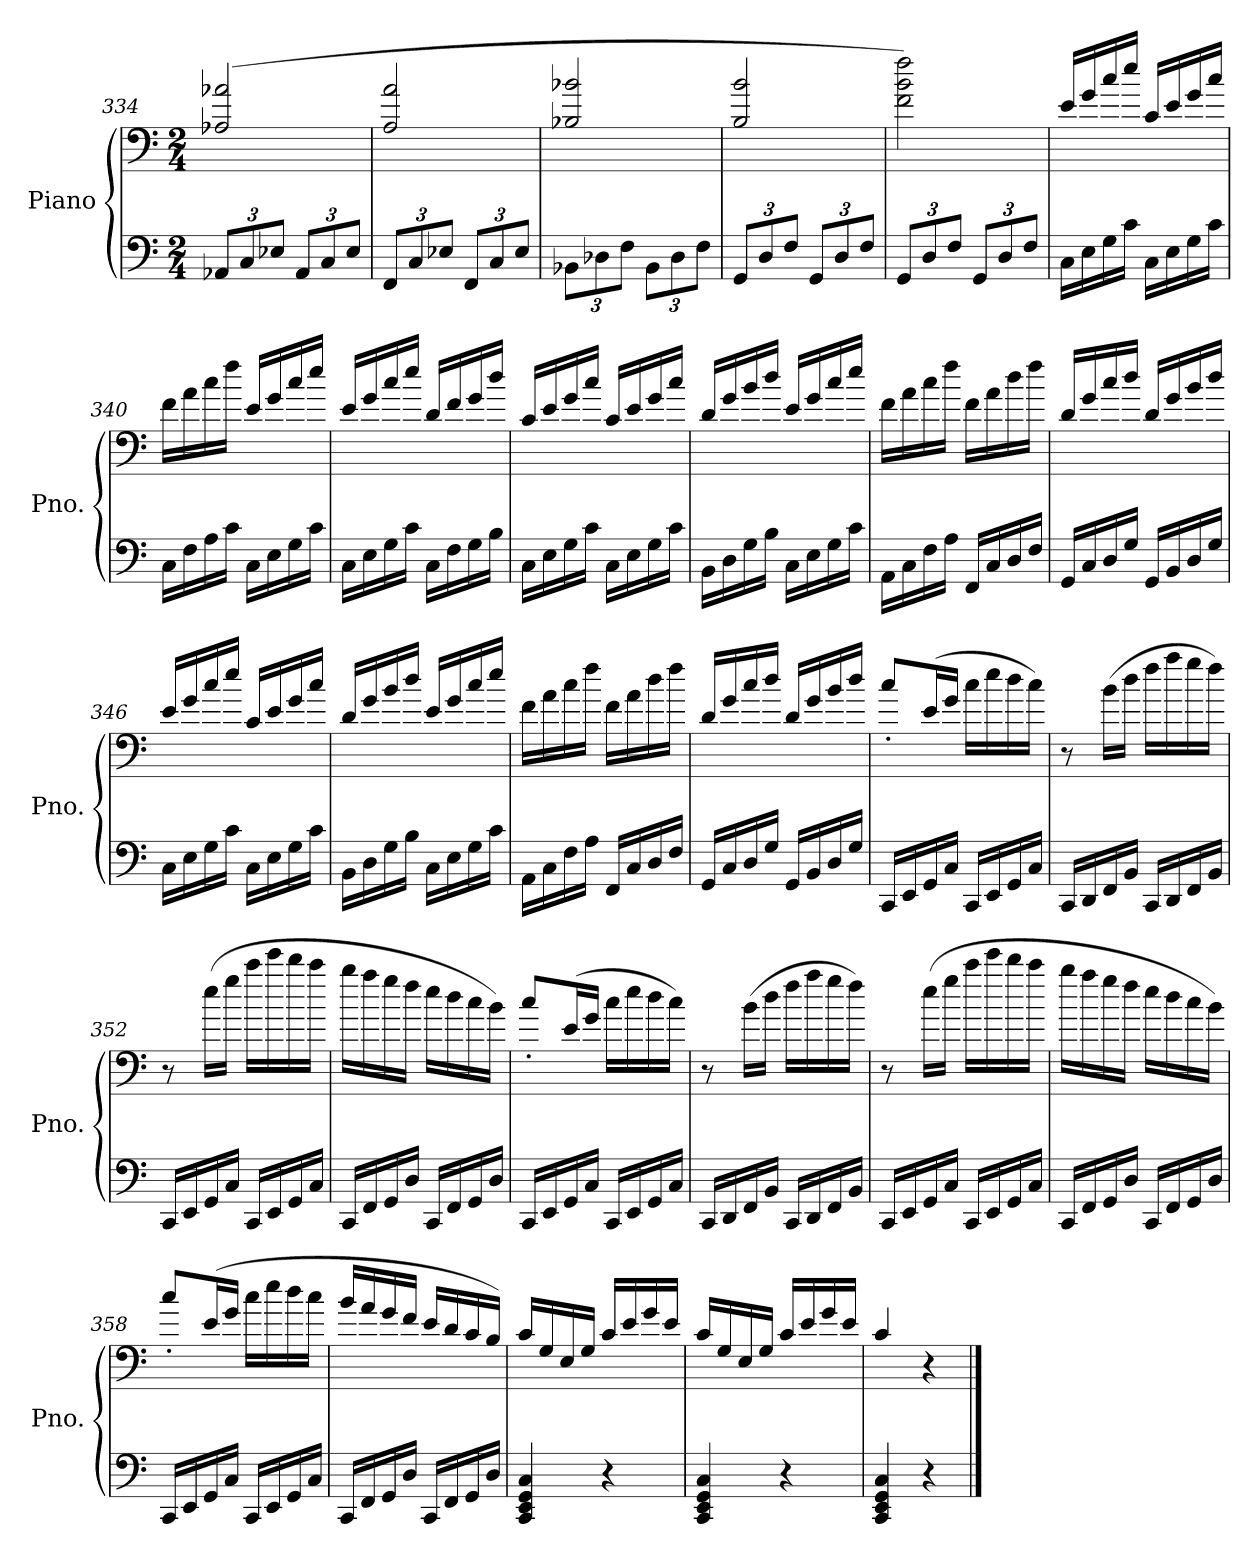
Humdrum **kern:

**kern	**kern
*part1	*part1
*staff2	*staff1
*I"Piano	*
*I'Pno.	*
*clefF4	*clefF4
*k[]	*k[]
*M2/4	*M2/4
*Xbrackettup	*
=334	=334
12AA-X/L	(>2A-X/ 2a-X/
12C/	.
12E-X/J	.
12AA-/L	.
12C/	.
12E-/J	.
=335	=335
12FF/L	2A/ 2a/
12C/	.
12E-X/J	.
12FF/L	.
12C/	.
12E-/J	.
=336	=336
12BB-X\L	2B-X/ 2b-X/
12D-X\	.
12F\J	.
12BB-\L	.
12D-\	.
12F\J	.
=337	=337
12GG/L	2B/ 2b/
12D/	.
12F/J	.
12GG/L	.
12D/	.
12F/J	.
=338	=338
12GG/L	2f\ 2b\ 2ff\)
12D/	.
12F/J	.
12GG/L	.
12D/	.
12F/J	.
=339	=339
16C\LL	16e/LL
16E\	16g/
16G\	16cc/
16c\JJ	16ee/JJ
16C\LL	16c/LL
16E\	16e/
16G\	16g/
16c\JJ	16cc/JJ
=340	=340
16C\LL	16f\LL
16F\	16a\
16A\	16cc\
16c\JJ	16ff\JJ
16C\LL	16e/LL
16E\	16g/
16G\	16cc/
16c\JJ	16ee/JJ
=341	=341
16C\LL	16e/LL
16E\	16g/
16G\	16cc/
16c\JJ	16ee/JJ
16C\LL	16d/LL
16F\	16f/
16G\	16g/
16B\JJ	16dd/JJ
=342	=342
16C\LL	16c/LL
16E\	16e/
16G\	16g/
16c\JJ	16cc/JJ
16C\LL	16c/LL
16E\	16e/
16G\	16g/
16c\JJ	16cc/JJ
=343	=343
16BB\LL	16d/LL
16D\	16g/
16G\	16b/
16B\JJ	16dd/JJ
16C\LL	16e/LL
16E\	16g/
16G\	16cc/
16c\JJ	16ee/JJ
=344	=344
16AA\LL	16f\LL
16C\	16a\
16F\	16cc\
16A\JJ	16ff\JJ
16FF/LL	16f\LL
16C/	16a\
16D/	16dd\
16F/JJ	16ff\JJ
=345	=345
16GG/LL	16d/LL
16C/	16g/
16D/	16cc/
16G/JJ	16dd/JJ
16GG/LL	16d/LL
16BB/	16g/
16D/	16b/
16G/JJ	16dd/JJ
=346	=346
16C\LL	16e/LL
16E\	16g/
16G\	16cc/
16c\JJ	16ee/JJ
16C\LL	16c/LL
16E\	16e/
16G\	16g/
16c\JJ	16cc/JJ
=347	=347
16BB\LL	16d/LL
16D\	16g/
16G\	16b/
16B\JJ	16dd/JJ
16C\LL	16e/LL
16E\	16g/
16G\	16cc/
16c\JJ	16ee/JJ
=348	=348
16AA\LL	16f\LL
16C\	16a\
16F\	16cc\
16A\JJ	16ff\JJ
16FF/LL	16f\LL
16C/	16a\
16D/	16dd\
16F/JJ	16ff\JJ
=349	=349
16GG/LL	16d/LL
16C/	16g/
16D/	16cc/
16G/JJ	16dd/JJ
16GG/LL	16d/LL
16BB/	16g/
16D/	16b/
16G/JJ	16dd/JJ
=350	=350
16CC/LL	8cc'/L
16EE/	.
16GG/	(>16e/L
16C/JJ	16g/JJ
16CC/LL	16cc\LL
16EE/	16ee\
16GG/	16dd\
16C/JJ	16cc\JJ)
=351	=351
16CC/LL	8r
16DD/	.
16FF/	(>16b\LL
16BB/JJ	16dd\JJ
16CC/LL	16ff\LL
16DD/	16aa\
16FF/	16gg\
16BB/JJ	16ff\JJ)
=352	=352
16CC/LL	8r
16EE/	.
16GG/	(>16ee\LL
16C/JJ	16gg\JJ
16CC/LL	16ccc\LL
16EE/	16eee\
16GG/	16ddd\
16C/JJ	16ccc\JJ
=353	=353
16CC/LL	16bb\LL
16FF/	16aa\
16GG/	16gg\
16D/JJ	16ff\JJ
16CC/LL	16ee\LL
16FF/	16dd\
16GG/	16cc\
16D/JJ	16b\JJ)
=354	=354
16CC/LL	8cc'/L
16EE/	.
16GG/	(>16e/L
16C/JJ	16g/JJ
16CC/LL	16cc\LL
16EE/	16ee\
16GG/	16dd\
16C/JJ	16cc\JJ)
=355	=355
16CC/LL	8r
16DD/	.
16FF/	(>16b\LL
16BB/JJ	16dd\JJ
16CC/LL	16ff\LL
16DD/	16aa\
16FF/	16gg\
16BB/JJ	16ff\JJ)
=356	=356
16CC/LL	8r
16EE/	.
16GG/	(>16ee\LL
16C/JJ	16gg\JJ
16CC/LL	16ccc\LL
16EE/	16eee\
16GG/	16ddd\
16C/JJ	16ccc\JJ
=357	=357
16CC/LL	16bb\LL
16FF/	16aa\
16GG/	16gg\
16D/JJ	16ff\JJ
16CC/LL	16ee\LL
16FF/	16dd\
16GG/	16cc\
16D/JJ	16b\JJ)
=358	=358
16CC/LL	8cc'/L
16EE/	.
16GG/	(>16e/L
16C/JJ	16g/JJ
16CC/LL	16cc\LL
16EE/	16ee\
16GG/	16dd\
16C/JJ	16cc\JJ
=359	=359
16CC/LL	16b/LL
16FF/	16a/
16GG/	16g/
16D/JJ	16f/JJ
16CC/LL	16e/LL
16FF/	16d/
16GG/	16c/
16D/JJ	16B/JJ)
=360	=360
4CC/ 4EE/ 4GG/ 4C/	16c/LL
.	16G/
.	16E/
.	16G/JJ
4r	16c/LL
.	16e/
.	16g/
.	16e/JJ
=361	=361
4CC/ 4EE/ 4GG/ 4C/	16c/LL
.	16G/
.	16E/
.	16G/JJ
4r	16c/LL
.	16e/
.	16g/
.	16e/JJ
=362	=362
4CC/ 4EE/ 4GG/ 4C/	4c/
4r	4r
==	==
*-	*-
